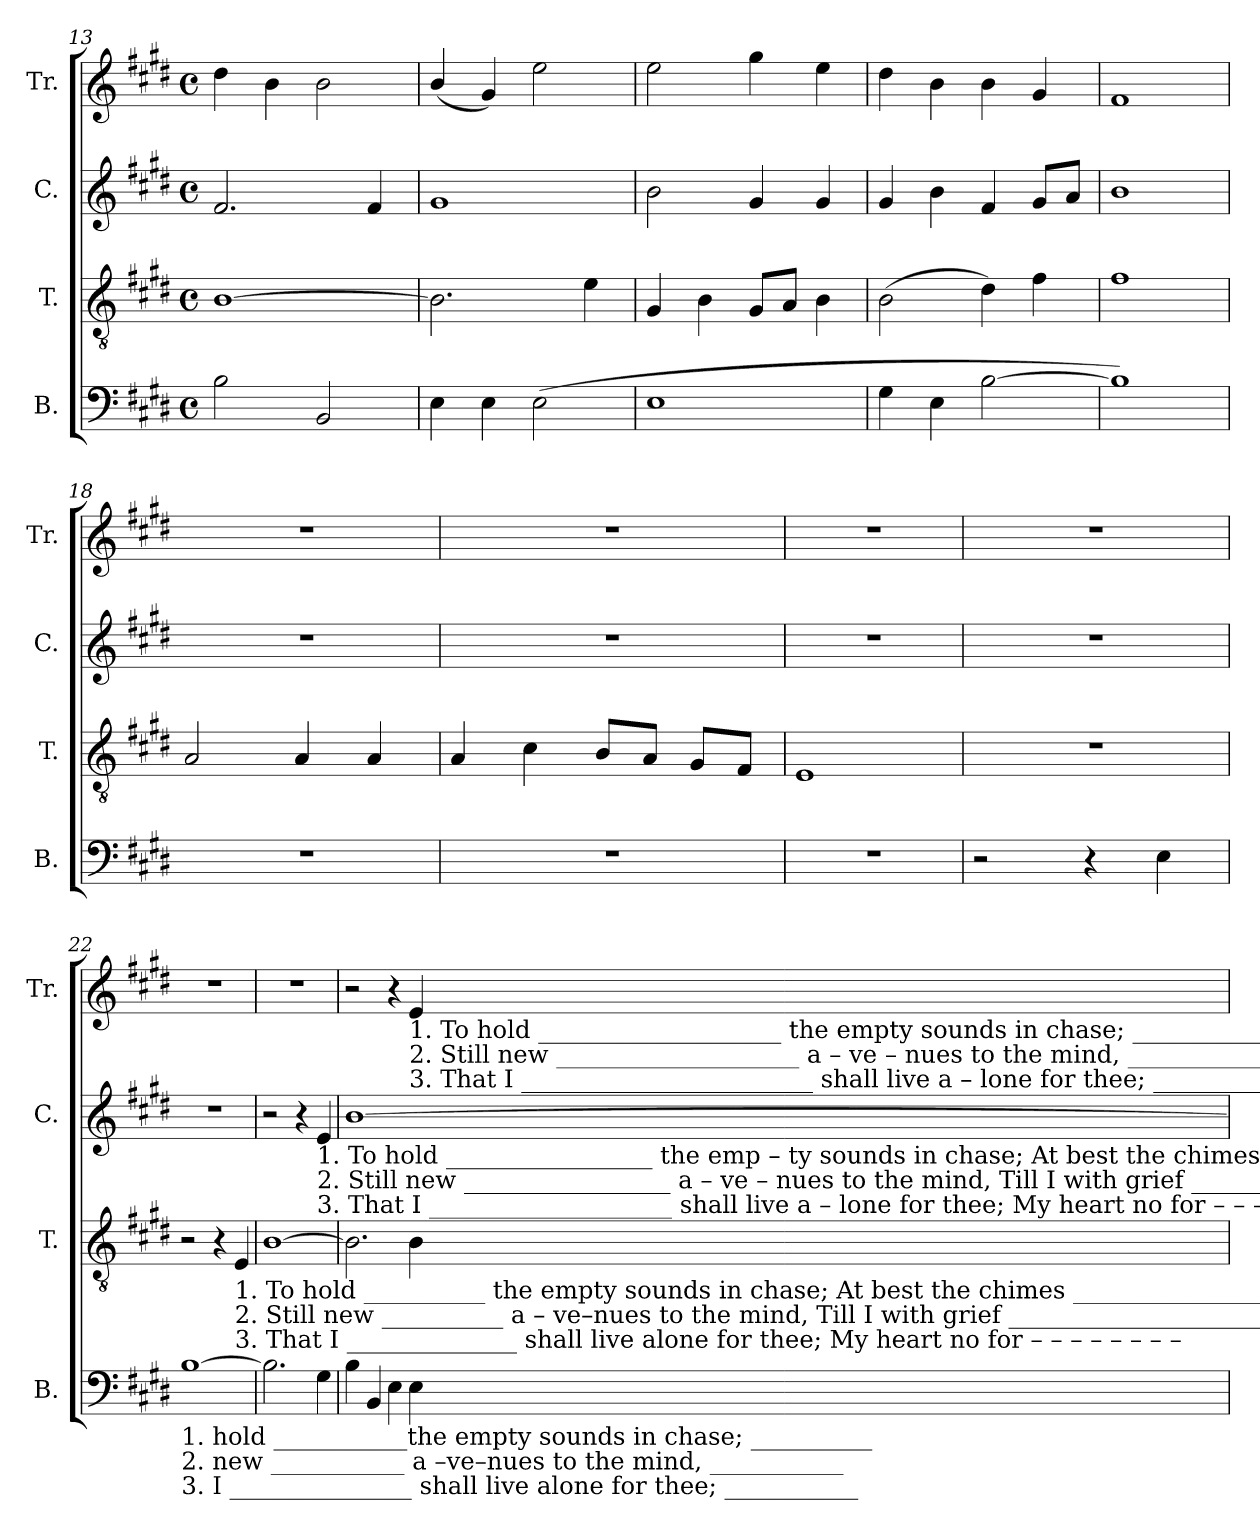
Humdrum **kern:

**kern	**kern	**kern	**kern
*part4	*part3	*part2	*part1
*staff4	*staff3	*staff2	*staff1
*I"B.	*I"T.	*I"C.	*I"Tr.
*I'B.	*I'T.	*I'C.	*I'Tr.
*clefF4	*clefGv2	*clefG2	*clefG2
*k[f#c#g#d#]	*k[f#c#g#d#]	*k[f#c#g#d#]	*k[f#c#g#d#]
*M4/4	*M4/4	*M4/4	*M4/4
*met(c)	*met(c)	*met(c)	*met(c)
=13	=13	=13	=13
2B\	[1B	2.f#/	4dd#\
.	.	.	4b\
2BB/	.	.	2b\
.	.	4f#/	.
=14	=14	=14	=14
4E\	2.B\]	1g#	(4b/
4E\	.	.	4g#/)
(2E\	.	.	2ee\
.	4e\	.	.
=15	=15	=15	=15
1E	4G#/	2b\	2ee\
.	4B\	.	.
.	8G#/L	4g#/	4gg#\
.	8A/J	.	.
.	4B\	4g#/	4ee\
=16	=16	=16	=16
4G#\	(2B\	4g#/	4dd#\
4E\	.	4b\	4b\
[2B\	4d#\)	4f#/	4b\
.	4f#\	8g#/L	4g#/
.	.	8a/J	.
=17	=17	=17	=17
1B])	1f#	1b	1f#
=18	=18	=18	=18
1r	2A/	1r	1r
.	4A/	.	.
.	4A/	.	.
=19	=19	=19	=19
1r	4A/	1r	1r
.	4c#\	.	.
.	8B/L	.	.
.	8A/J	.	.
.	8G#/L	.	.
.	8F#/J	.	.
=20	=20	=20	=20
1r	1E	1r	1r
=21	=21	=21	=21
2r	1r	1r	1r
4r	.	.	.
4E\	.	.	.
!!LO:PB:g=z
=22	=22	=22	=22
!LO:TX:b:t=1.  hold ___________the empty sounds in chase; __________	!	!	!
!LO:TX:b:t=2.  new ___________  a –ve–nues  to  the  mind, ___________	!	!	!
!LO:TX:b:t=3.  I _______________  shall  live  alone  for   thee; ___________	!	!	!
[1B	2r	1r	1r
.	4r	.	.
!	!LO:TX:b:t=1. To     hold __________   the empty sounds in chase;               At best the chimes ________________________________________________________	!	!
!	!LO:TX:b:t=2.  Still   new __________    a  – ve–nues  to  the  mind,               Till  I   with  grief _________________________________________________________	!	!
!	!LO:TX:b:t=3.  That  I ______________   shall  live  alone  for   thee;                 My heart no  for    –         –         –         –          –         –         –          –	!	!
.	4E/	.	.
=23	=23	=23	=23
2.B\]	[1B	2r	1r
.	.	4r	.
!	!	!LO:TX:b:t=1. To    hold _________________        the  emp – ty sounds in chase;                     At        best the chimes _______________________________	!
!	!	!LO:TX:b:t=2.  Still new _________________        a  – ve  – nues  to  the     mind,                     Till        I   with  grief __________________________________	!
!	!	!LO:TX:b:t=3.  That  I ____________________       shall   live  a – lone   for   thee;                      My     heart no  for      –         –         –         –          –	!
4G#\	.	4e/	.
=24	=24	=24	=24
4B\	2.B\]	[1b	2r
4BB/	.	.	.
4E\	.	.	4r
!	!	!	!LO:TX:b:t=1. To    hold ____________________          the     empty sounds in chase; ___________________               At   best  the   chimes
!	!	!	!LO:TX:b:t=2. Still  new ____________________           a  –   ve – nues  to  the  mind, ___________________               Till      I    with grief
!	!	!	!LO:TX:b:t=3. That  I ________________________         shall   live  a – lone  for  thee; ____________________               My    heart  no  for –
4E\	4B\	.	4e/
=	=	=	=
*-	*-	*-	*-
